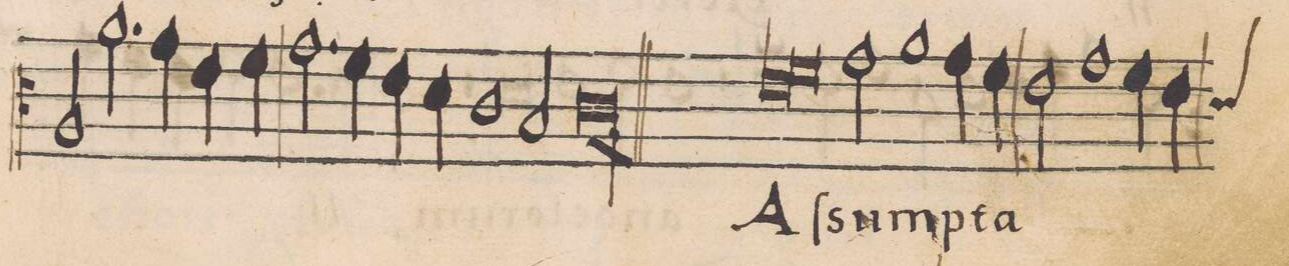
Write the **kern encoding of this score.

**kern	**text
*I"CANTVS	*
*clefC3	*
*k[]	*
*met(C|)	*
*M2/1	*
2A/	.
2.a\	-ia
*	*Xij
=22-	=22-
4g\	.
4e\	.
4f\	.
2.g\	.
4f\	.
=23-	=23-
4e\	.
4d\	.
1c\	.
2B/	.
=24-	=24-
0cl\;	.
=25||	=25||
*lig	*
1e\	Aſ-
1f\	.
*Xlig	*
=26-	=26-
2g\	-sum-
1a\	.
4g\	-pta
4f\	.
=27-	=27-
2e\	.
1g\	.
4f\	.
*custos:d	*
4e\	.
=28-	=28-
*-	*-
